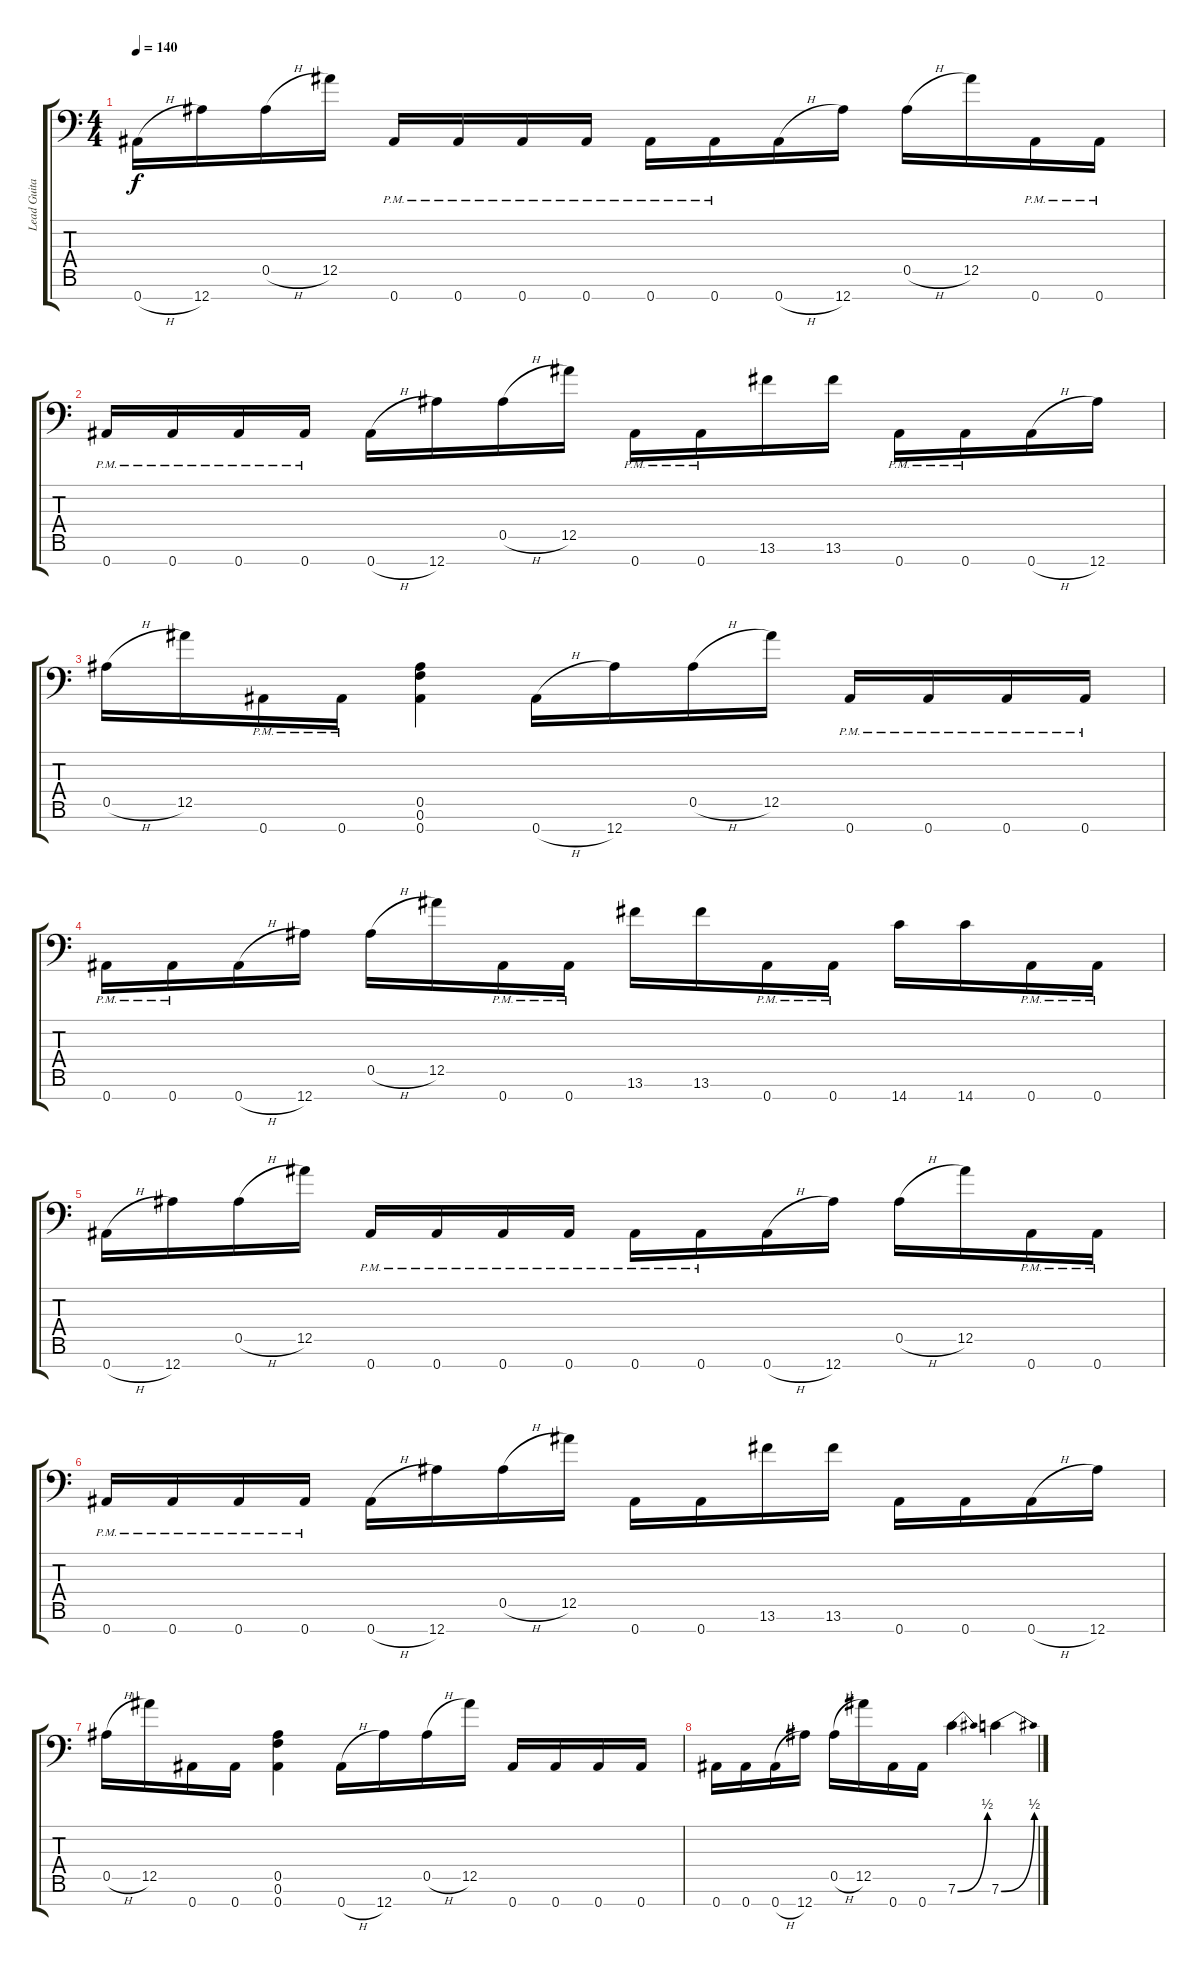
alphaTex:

\track ("Lead Guitar" "Lead Guita") {instrument overdrivenguitar}
\staff {score tabs}
\tuning (Eb4 Bb3 Gb3 Eb3 Bb2 F2 Bb1) {hide}
\ts (4 4)
\tempo 140
\clef f4
\ks c
0.7{h}.16{dy f} 12.7.16 0.5{h}.16 12.5.16 0.7{pm}.16 0.7{pm}.16 0.7{pm}.16 0.7{pm}.16 0.7{pm}.16 0.7{pm}.16 0.7{h}.16 12.7.16 0.5{h}.16 12.5.16 0.7{pm}.16 0.7{pm}.16 |
0.7{pm}.16 0.7{pm}.16 0.7{pm}.16 0.7{pm}.16 0.7{h}.16 12.7.16 0.5{h}.16 12.5.16 0.7{pm}.16 0.7{pm}.16 13.6.16 13.6.16 0.7{pm}.16 0.7{pm}.16 0.7{h}.16 12.7.16 |
0.5{h}.16 12.5.16 0.7{pm}.16 0.7{pm}.16 (0.5 0.6 0.7).4 0.7{h}.16 12.7.16 0.5{h}.16 12.5.16 0.7{pm}.16 0.7{pm}.16 0.7{pm}.16 0.7{pm}.16 |
0.7{pm}.16 0.7{pm}.16 0.7{h}.16 12.7.16 0.5{h}.16 12.5.16 0.7{pm}.16 0.7{pm}.16 13.6.16 13.6.16 0.7{pm}.16 0.7{pm}.16 14.7.16 14.7.16 0.7{pm}.16 0.7{pm}.16 |
0.7{h}.16 12.7.16 0.5{h}.16 12.5.16 0.7{pm}.16 0.7{pm}.16 0.7{pm}.16 0.7{pm}.16 0.7{pm}.16 0.7{pm}.16 0.7{h}.16 12.7.16 0.5{h}.16 12.5.16 0.7{pm}.16 0.7{pm}.16 |
0.7{pm}.16 0.7{pm}.16 0.7{pm}.16 0.7{pm}.16 0.7{h}.16 12.7.16 0.5{h}.16 12.5.16 0.7.16 0.7.16 13.6.16 13.6.16 0.7.16 0.7.16 0.7{h}.16 12.7.16 |
0.5{h}.16 12.5.16 0.7.16 0.7.16 (0.5 0.6 0.7).4 0.7{h}.16 12.7.16 0.5{h}.16 12.5.16 0.7.16 0.7.16 0.7.16 0.7.16 |
0.7.16 0.7.16 0.7{h}.16 12.7.16 0.5{h}.16 12.5.16 0.7.16 0.7.16 7.6{be (bend 0 0 60 2)}.4 7.6{be (bend 0 0 60 2)}.4
